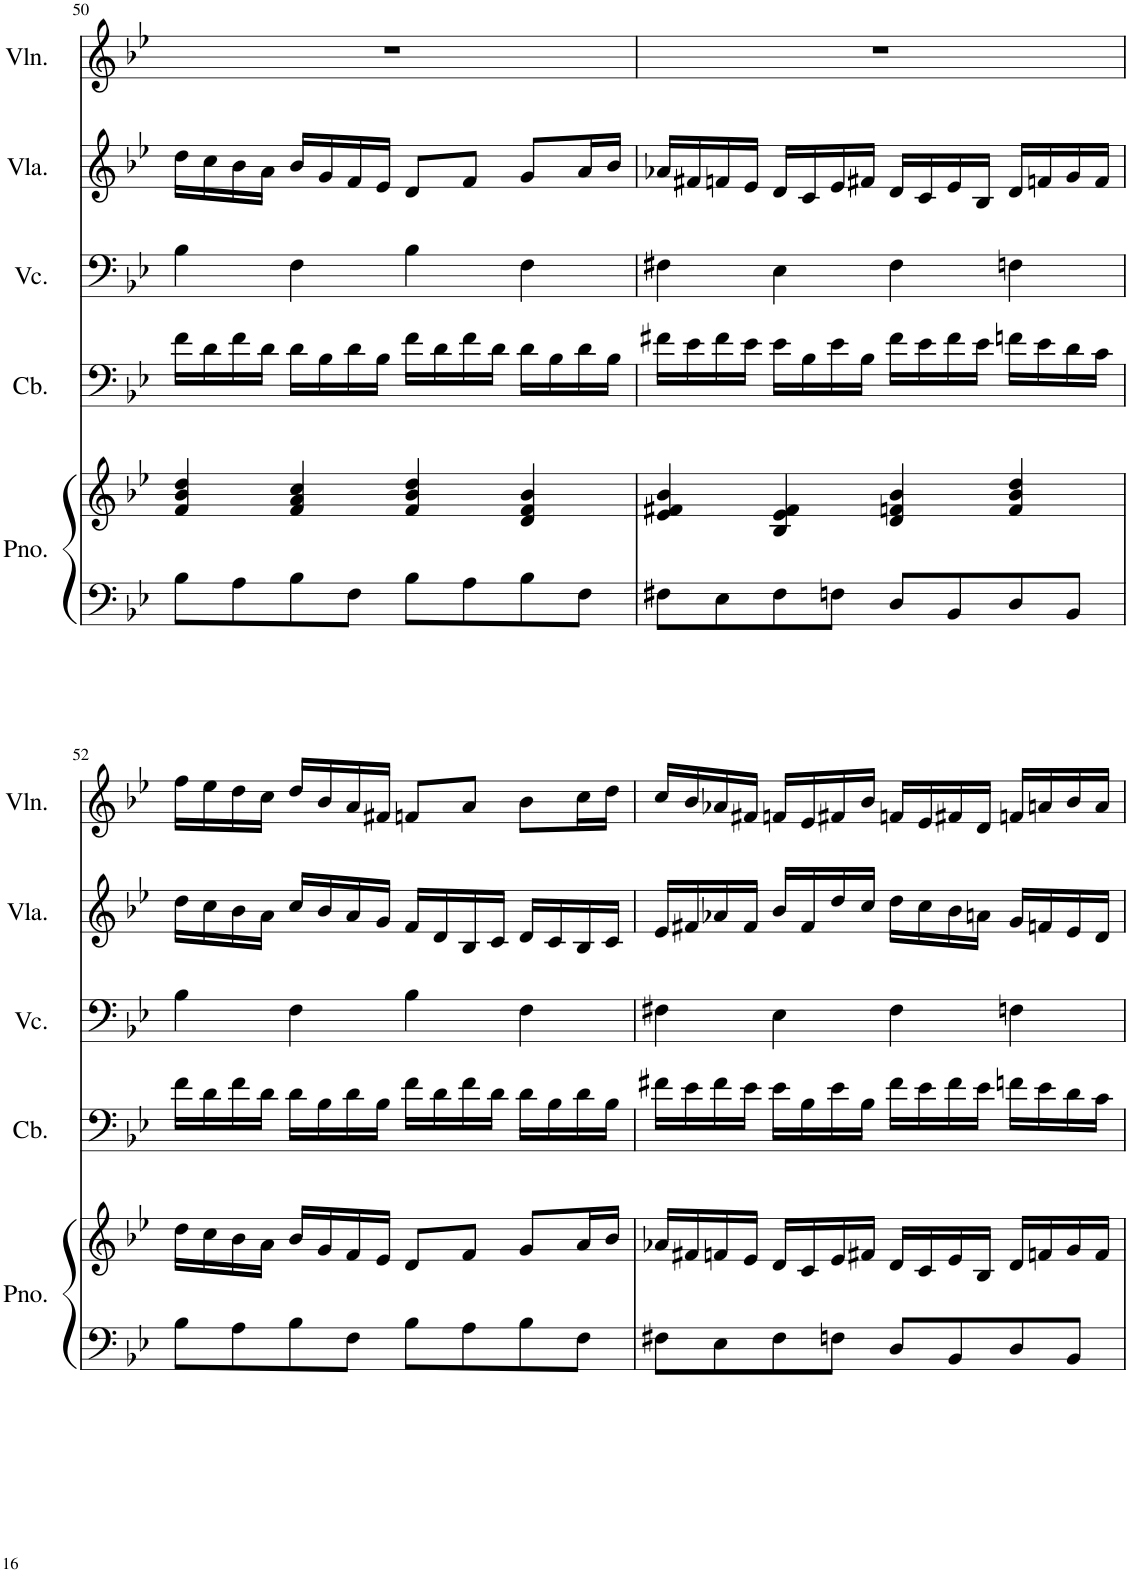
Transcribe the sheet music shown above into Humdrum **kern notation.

**kern	**kern	**kern	**kern	**kern	**kern
*part5	*part5	*part4	*part3	*part2	*part1
*staff6	*staff5	*staff4	*staff3	*staff2	*staff1
*I"Piano, Piano	*	*I"Contrabass	*I"Violoncello	*I"Viola	*I"Violin
*I'Pno.	*	*I'Cb.	*I'Vc.	*I'Vla.	*I'Vln.
!!LO:PB:g=z
*clefF4	*clefG2	*clefF4	*clefF4	*clefG2	*clefG2
*	*	*Trd7c12	*	*	*
*k[b-e-]	*k[b-e-]	*k[b-e-]	*k[b-e-]	*k[b-e-]	*k[b-e-]
*M4/4	*M4/4	*M4/4	*M4/4	*M4/4	*M4/4
=50	=50	=50	=50	=50	=50
8B-\L	4f/ 4b-/ 4dd/	16f\LL	4B-\	16dd\LL	1r
.	.	16d\	.	16cc\	.
8A\	.	16f\	.	16b-\	.
.	.	16d\JJ	.	16a\JJ	.
8B-\	4f/ 4a/ 4cc/	16d\LL	4F\	16b-/LL	.
.	.	16B-\	.	16g/	.
8F\J	.	16d\	.	16f/	.
.	.	16B-\JJ	.	16e-/JJ	.
8B-\L	4f/ 4b-/ 4dd/	16f\LL	4B-\	8d/L	.
.	.	16d\	.	.	.
8A\	.	16f\	.	8f/J	.
.	.	16d\JJ	.	.	.
8B-\	4d/ 4f/ 4b-/	16d\LL	4F\	8g/L	.
.	.	16B-\	.	.	.
8F\J	.	16d\	.	16a/L	.
.	.	16B-\JJ	.	16b-/JJ	.
=51	=51	=51	=51	=51	=51
8F#X\L	4e-/ 4f#X/ 4b-/	16f#X\LL	4F#X\	16a-X/LL	1r
.	.	16e-\	.	16f#X/	.
8E-\	.	16f#\	.	16fn/	.
.	.	16e-\JJ	.	16e-/JJ	.
8F#\	4B-/ 4e-/ 4f#/	16e-\LL	4E-\	16d/LL	.
.	.	16B-\	.	16c/	.
8Fn\J	.	16e-\	.	16e-/	.
.	.	16B-\JJ	.	16f#X/JJ	.
8D/L	4d/ 4fn/ 4b-/	16f#\LL	4F#\	16d/LL	.
.	.	16e-\	.	16c/	.
8BB-/	.	16f#\	.	16e-/	.
.	.	16e-\JJ	.	16B-/JJ	.
8D/	4f/ 4b-/ 4dd/	16fn\LL	4Fn\	16d/LL	.
.	.	16e-\	.	16fn/	.
8BB-/J	.	16d\	.	16g/	.
.	.	16c\JJ	.	16f/JJ	.
!!LO:LB:g=z
=52	=52	=52	=52	=52	=52
8B-\L	16dd\LL	16f\LL	4B-\	16dd\LL	16ff\LL
.	16cc\	16d\	.	16cc\	16ee-\
8A\	16b-\	16f\	.	16b-\	16dd\
.	16a\JJ	16d\JJ	.	16a\JJ	16cc\JJ
8B-\	16b-/LL	16d\LL	4F\	16cc/LL	16dd/LL
.	16g/	16B-\	.	16b-/	16b-/
8F\J	16f/	16d\	.	16a/	16a/
.	16e-/JJ	16B-\JJ	.	16g/JJ	16f#X/JJ
8B-\L	8d/L	16f\LL	4B-\	16f/LL	8fn/L
.	.	16d\	.	16d/	.
8A\	8f/J	16f\	.	16B-/	8a/J
.	.	16d\JJ	.	16c/JJ	.
8B-\	8g/L	16d\LL	4F\	16d/LL	8b-\L
.	.	16B-\	.	16c/	.
8F\J	16a/L	16d\	.	16B-/	16cc\L
.	16b-/JJ	16B-\JJ	.	16c/JJ	16dd\JJ
=53	=53	=53	=53	=53	=53
8F#X\L	16a-X/LL	16f#X\LL	4F#X\	16e-/LL	16cc/LL
.	16f#X/	16e-\	.	16f#X/	16b-/
8E-\	16fn/	16f#\	.	16a-X/	16a-X/
.	16e-/JJ	16e-\JJ	.	16f#/JJ	16f#X/JJ
8F#\	16d/LL	16e-\LL	4E-\	16b-/LL	16fn/LL
.	16c/	16B-\	.	16f#/	16e-/
8Fn\J	16e-/	16e-\	.	16dd/	16f#X/
.	16f#X/JJ	16B-\JJ	.	16cc/JJ	16b-/JJ
8D/L	16d/LL	16f#\LL	4F#\	16dd\LL	16fn/LL
.	16c/	16e-\	.	16cc\	16e-/
8BB-/	16e-/	16f#\	.	16b-\	16f#X/
.	16B-/JJ	16e-\JJ	.	16an\JJ	16d/JJ
8D/	16d/LL	16fn\LL	4Fn\	16g/LL	16fn/LL
.	16fn/	16e-\	.	16fn/	16an/
8BB-/J	16g/	16d\	.	16e-/	16b-/
.	16f/JJ	16c\JJ	.	16d/JJ	16a/JJ
=	=	=	=	=	=
*-	*-	*-	*-	*-	*-
